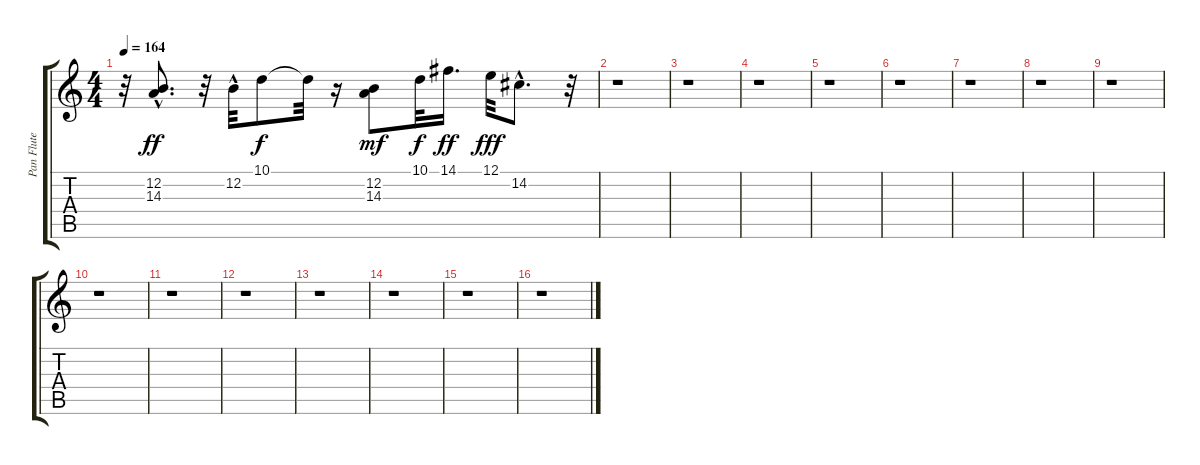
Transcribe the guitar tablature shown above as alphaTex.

\track ("Pan Flute " "Pan Flute ") {instrument panflute}
\staff {score tabs}
\tuning (E4 B3 G3 D3 A2 E2) {hide}
\ts (4 4)
\tempo 164
\clef g2
\ks c
r.32{dy ff} (12.2 14.3{hac}).8{d} r.32 12.2{hac}.32 10.1.8{dy f} 10.1{t}.32 r.16 (12.2 14.3).8{dy mf} 10.1.32{dy f} 14.1.16{d dy ff} 12.1.32{dy fff} 14.2{hac}.8{d} r.32 |
r.1 |
r.1 |
r.1 |
r.1 |
r.1 |
r.1 |
r.1 |
r.1 |
r.1 |
r.1 |
r.1 |
r.1 |
r.1 |
r.1 |
r.1
